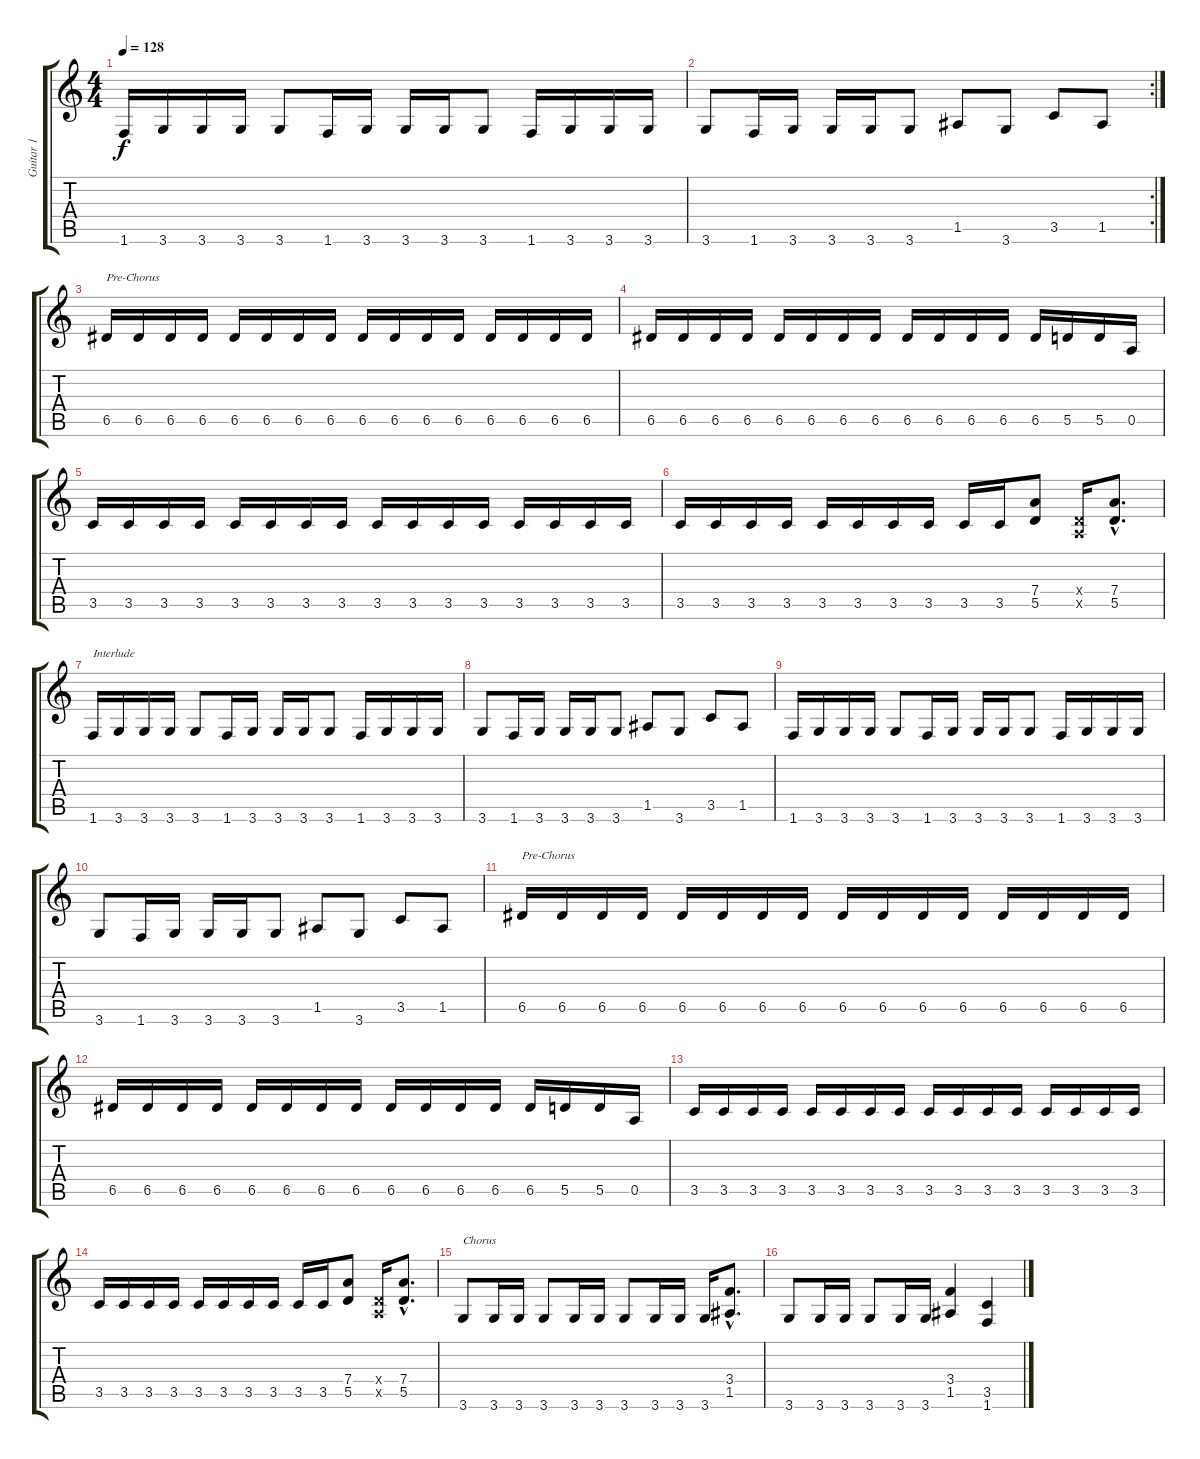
\track ("Guitar 1" "Guitar 1") {instrument distortionguitar}
\staff {score tabs}
\tuning (E4 B3 G3 D3 A2 E2) {hide}
\ts (4 4)
\tempo 128
\clef g2
\ks c
1.6.16{dy f} 3.6.16 3.6.16 3.6.16 3.6.8 1.6.16 3.6.16 3.6.16 3.6.16 3.6.8 1.6.16 3.6.16 3.6.16 3.6.16 |
\rc 2
3.6.8 1.6.16 3.6.16 3.6.16 3.6.16 3.6.8 1.5.8 3.6.8 3.5.8 1.5.8 |
6.5.16{txt "Pre-Chorus"} 6.5.16 6.5.16 6.5.16 6.5.16 6.5.16 6.5.16 6.5.16 6.5.16 6.5.16 6.5.16 6.5.16 6.5.16 6.5.16 6.5.16 6.5.16 |
6.5.16 6.5.16 6.5.16 6.5.16 6.5.16 6.5.16 6.5.16 6.5.16 6.5.16 6.5.16 6.5.16 6.5.16 6.5.16 5.5.16 5.5.16 0.5.16 |
3.5.16 3.5.16 3.5.16 3.5.16 3.5.16 3.5.16 3.5.16 3.5.16 3.5.16 3.5.16 3.5.16 3.5.16 3.5.16 3.5.16 3.5.16 3.5.16 |
3.5.16 3.5.16 3.5.16 3.5.16 3.5.16 3.5.16 3.5.16 3.5.16 3.5.16 3.5.16 (7.4 5.5).8 (0.4{x} 0.5{x}).16 (7.4{hac} 5.5{hac}).8{d} |
1.6.16{txt "Interlude"} 3.6.16 3.6.16 3.6.16 3.6.8 1.6.16 3.6.16 3.6.16 3.6.16 3.6.8 1.6.16 3.6.16 3.6.16 3.6.16 |
3.6.8 1.6.16 3.6.16 3.6.16 3.6.16 3.6.8 1.5.8 3.6.8 3.5.8 1.5.8 |
1.6.16 3.6.16 3.6.16 3.6.16 3.6.8 1.6.16 3.6.16 3.6.16 3.6.16 3.6.8 1.6.16 3.6.16 3.6.16 3.6.16 |
3.6.8 1.6.16 3.6.16 3.6.16 3.6.16 3.6.8 1.5.8 3.6.8 3.5.8 1.5.8 |
6.5.16{txt "Pre-Chorus"} 6.5.16 6.5.16 6.5.16 6.5.16 6.5.16 6.5.16 6.5.16 6.5.16 6.5.16 6.5.16 6.5.16 6.5.16 6.5.16 6.5.16 6.5.16 |
6.5.16 6.5.16 6.5.16 6.5.16 6.5.16 6.5.16 6.5.16 6.5.16 6.5.16 6.5.16 6.5.16 6.5.16 6.5.16 5.5.16 5.5.16 0.5.16 |
3.5.16 3.5.16 3.5.16 3.5.16 3.5.16 3.5.16 3.5.16 3.5.16 3.5.16 3.5.16 3.5.16 3.5.16 3.5.16 3.5.16 3.5.16 3.5.16 |
3.5.16 3.5.16 3.5.16 3.5.16 3.5.16 3.5.16 3.5.16 3.5.16 3.5.16 3.5.16 (7.4 5.5).8 (0.4{x} 0.5{x}).16 (7.4{hac} 5.5{hac}).8{d} |
3.6.8{txt "Chorus"} 3.6.16 3.6.16 3.6.8 3.6.16 3.6.16 3.6.8 3.6.16 3.6.16 3.6.16 (3.4{hac} 1.5{hac}).8{d} |
3.6.8 3.6.16 3.6.16 3.6.8 3.6.16 3.6.16 (3.4 1.5).4 (3.5 1.6).4
